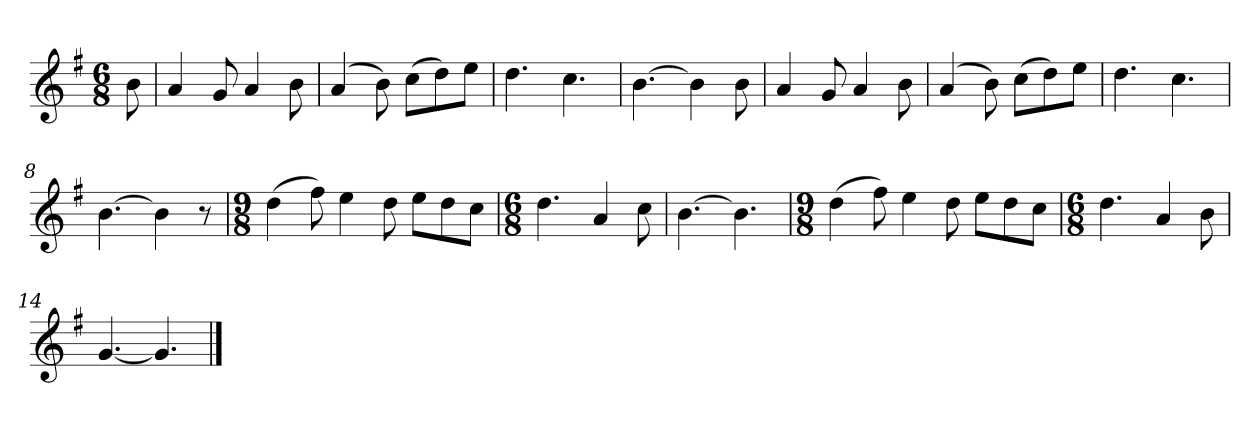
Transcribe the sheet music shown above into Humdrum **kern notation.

**kern
*part1
*staff1
*k[f#]
*M6/8
*MM120
=
8b
=1
4a
8g
4a
8b
=2
(4a
8b)
(8ccL
8dd)
8eeJ
=3
4.dd
4.cc
=4
[4.b
4b]
8b
=5
4a
8g
4a
8b
=6
(4a
8b)
(8ccL
8dd)
8eeJ
=7
4.dd
4.cc
=8
[4.b
4b]
8r
=9
*M9/8
(4dd
8ff#)
4ee
8dd
8eeL
8dd
8ccJ
=10
*M6/8
4.dd
4a
8cc
=11
[4.b
4.b]
=12
*M9/8
(4dd
8ff#)
4ee
8dd
8eeL
8dd
8ccJ
=13
*M6/8
4.dd
4a
8b
=14
[4.g
4.g]
==
*-
